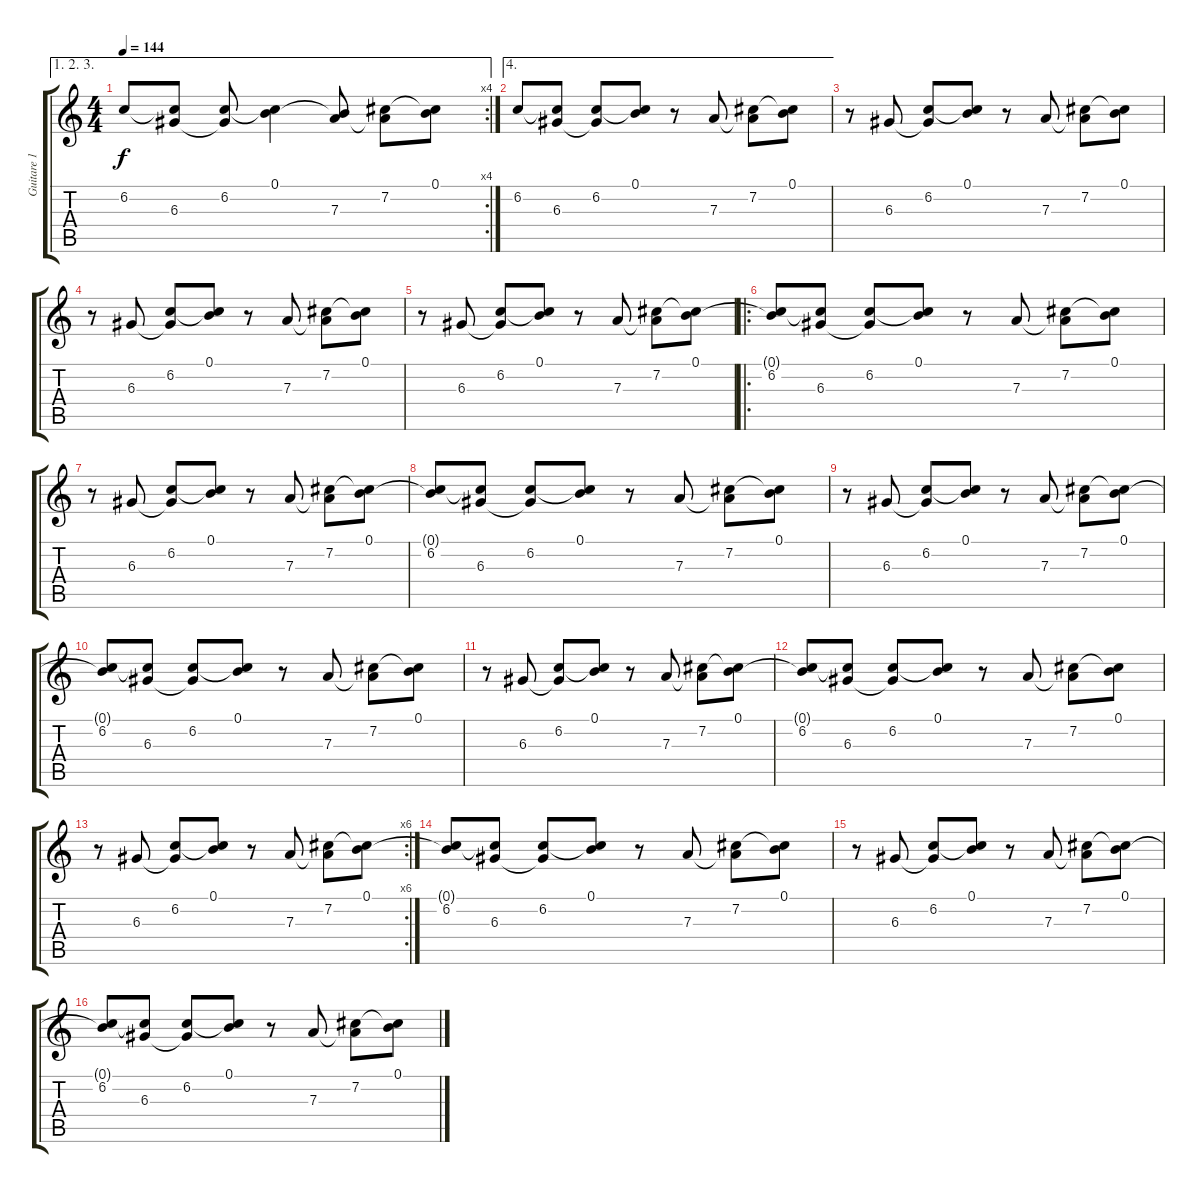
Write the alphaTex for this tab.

\track ("Guitare 1" "Guitare 1") {instrument distortionguitar}
\staff {score tabs}
\tuning (B3 Gb3 D3 A2 E2 B1) {hide}
\ae (1 2 3)
\rc 4
\ts (4 4)
\tempo 144
\clef g2
\ks c
6.2.8{dy f} (6.2{t} 6.3).8 (6.2 6.3{t}).8 (0.1 6.2{t}).4 (0.1{t} 7.3).8 (7.2 7.3{t}).8 (0.1 7.2{t}).8 |
\ae 4
6.2.8 (6.2{t} 6.3).8 (6.2 6.3{t}).8 (0.1 6.2{t}).8 r.8 7.3.8 (7.2 7.3{t}).8 (0.1 7.2{t}).8 |
r.8 6.3.8 (6.2 6.3{t}).8 (0.1 6.2{t}).8 r.8 7.3.8 (7.2 7.3{t}).8 (0.1 7.2{t}).8 |
r.8 6.3.8 (6.2 6.3{t}).8 (0.1 6.2{t}).8 r.8 7.3.8 (7.2 7.3{t}).8 (0.1 7.2{t}).8 |
r.8 6.3.8 (6.2 6.3{t}).8 (0.1 6.2{t}).8 r.8 7.3.8 (7.2 7.3{t}).8 (0.1 7.2{t}).8 |
\ro
(0.1{t} 6.2).8 (6.2{t} 6.3).8 (6.2 6.3{t}).8 (0.1 6.2{t}).8 r.8 7.3.8 (7.2 7.3{t}).8 (0.1 7.2{t}).8 |
r.8 6.3.8 (6.2 6.3{t}).8 (0.1 6.2{t}).8 r.8 7.3.8 (7.2 7.3{t}).8 (0.1 7.2{t}).8 |
(0.1{t} 6.2).8 (6.2{t} 6.3).8 (6.2 6.3{t}).8 (0.1 6.2{t}).8 r.8 7.3.8 (7.2 7.3{t}).8 (0.1 7.2{t}).8 |
r.8 6.3.8 (6.2 6.3{t}).8 (0.1 6.2{t}).8 r.8 7.3.8 (7.2 7.3{t}).8 (0.1 7.2{t}).8 |
(0.1{t} 6.2).8 (6.2{t} 6.3).8 (6.2 6.3{t}).8 (0.1 6.2{t}).8 r.8 7.3.8 (7.2 7.3{t}).8 (0.1 7.2{t}).8 |
r.8 6.3.8 (6.2 6.3{t}).8 (0.1 6.2{t}).8 r.8 7.3.8 (7.2 7.3{t}).8 (0.1 7.2{t}).8 |
(0.1{t} 6.2).8 (6.2{t} 6.3).8 (6.2 6.3{t}).8 (0.1 6.2{t}).8 r.8 7.3.8 (7.2 7.3{t}).8 (0.1 7.2{t}).8 |
\rc 6
r.8 6.3.8 (6.2 6.3{t}).8 (0.1 6.2{t}).8 r.8 7.3.8 (7.2 7.3{t}).8 (0.1 7.2{t}).8 |
(0.1{t} 6.2).8{volume 0} (6.2{t} 6.3).8 (6.2 6.3{t}).8 (0.1 6.2{t}).8 r.8 7.3.8 (7.2 7.3{t}).8 (0.1 7.2{t}).8 |
r.8 6.3.8 (6.2 6.3{t}).8 (0.1 6.2{t}).8 r.8 7.3.8 (7.2 7.3{t}).8 (0.1 7.2{t}).8 |
(0.1{t} 6.2).8 (6.2{t} 6.3).8 (6.2 6.3{t}).8 (0.1 6.2{t}).8 r.8 7.3.8 (7.2 7.3{t}).8 (0.1 7.2{t}).8
